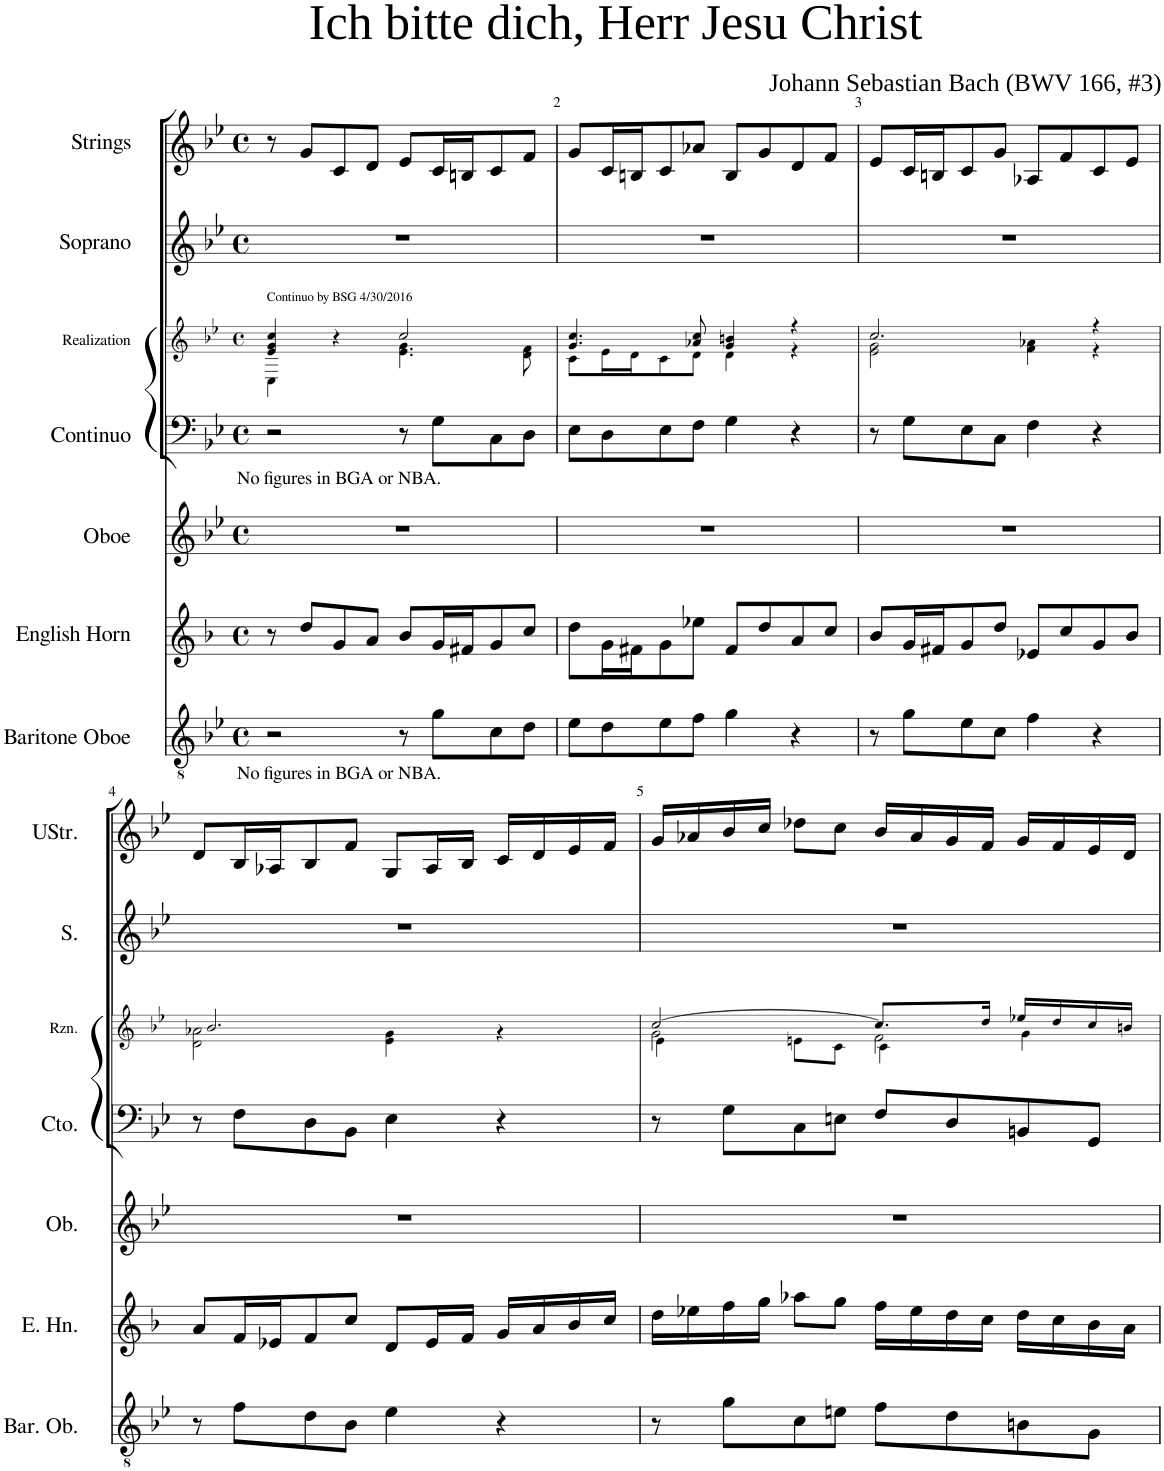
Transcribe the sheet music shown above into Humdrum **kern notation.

**kern	**kern	**kern	**kern	**kern	**kern	**kern
*part7	*part6	*part5	*part4	*part3	*part2	*part1
*staff7	*staff6	*staff5	*staff4	*staff3	*staff2	*staff1
*I"Baritone Oboe	*I"English Horn	*I"Oboe	*I"Continuo	*I"Realization	*I"Soprano	*I"Strings
*I'Bar. Ob.	*I'E. Hn.	*I'Ob.	*I'Cto.	*I'Rzn.	*I'S.	*
*	*	*	*	*stria5	*	*
*clefGv2	*clefG2	*clefG2	*clefF4	*clefG2	*clefG2	*clefG2
*	*Trd4c7	*	*	*	*	*
*k[b-e-]	*k[b-]	*k[b-e-]	*k[b-e-]	*k[b-e-]	*k[b-e-]	*k[b-e-]
*M4/4	*M4/4	*M4/4	*M4/4	*M4/4	*M4/4	*M4/4
*met(c)	*met(c)	*met(c)	*met(c)	*met(c)	*met(c)	*met(c)
=1	=1	=1	=1	=1	=1	=1
*	*	*	*	*^	*	*
!	!	!	!	!LO:TX:a:t=Continuo by BSG 4/30/2016	!	!	!
!	!	!	!LO:TX:b:t=No figures in BGA or NBA.	!	!	!	!
!LO:TX:b:t=No figures in BGA or NBA.	!	!	!	!	!	!	!
2r	8r	1r	2r	4e-/ 4g/ 4cc/	4C\	1r	8r
.	8dd/L	.	.	.	.	.	8g/L
.	8g/	.	.	4r	4ryy	.	8c/
.	8a/J	.	.	.	.	.	8d/J
8r	8b-/L	.	8r	2cc/	4.e-\ 4.g\	.	8e-/L
8g\L	16g/L	.	8G\L	.	.	.	16c/L
.	16f#X/J	.	.	.	.	.	16Bn/J
8c\	8g/	.	8C\	.	.	.	8c/
8d\J	8cc/J	.	8D\J	.	8d\ 8f\	.	8f/J
=2	=2	=2	=2	=2	=2	=2	=2
8e-\L	8dd\L	1r	8E-\L	4.g/ 4.cc/	8c\L	1r	8g/L
8d\	16g\L	.	8D\	.	16e-\L	.	16c/L
.	16f#X\J	.	.	.	16d\J	.	16Bn/J
8e-\	8g\	.	8E-\	.	8c\	.	8c/
8f\J	8ee-X\J	.	8F\J	8a-X/ 8cc/	8d\J	.	8a-X/J
4g\	8f#/L	.	4G\	4g/ 4bn/	4d\	.	8B/L
.	8dd/	.	.	.	.	.	8g/
4r	8a/	.	4r	4r	4r	.	8d/
.	8cc/J	.	.	.	.	.	8f/J
=3	=3	=3	=3	=3	=3	=3	=3
8r	8b-/L	1r	8r	2.cc/	2e-\ 2g\	1r	8e-/L
8g\L	16g/L	.	8G\L	.	.	.	16c/L
.	16f#X/J	.	.	.	.	.	16Bn/J
8e-\	8g/	.	8E-\	.	.	.	8c/
8c\J	8dd/J	.	8C\J	.	.	.	8g/J
4f\	8e-X/L	.	4F\	.	4f\ 4a-X\	.	8A-X/L
.	8cc/	.	.	.	.	.	8f/
4r	8g/	.	4r	4r	4r	.	8c/
.	8b-/J	.	.	.	.	.	8e-/J
!!LO:LB:g=z
=4	=4	=4	=4	=4	=4	=4	=4
8r	8a/L	1r	8r	2.b-/	2d\ 2a-X\	1r	8d/L
8f\L	16f/L	.	8F\L	.	.	.	16B-/L
.	16e-X/J	.	.	.	.	.	16A-X/J
8d\	8f/	.	8D\	.	.	.	8B-/
8B-\J	8cc/J	.	8BB-\J	.	.	.	8f/J
4e-\	8d/L	.	4E-\	.	4e-\ 4g\	.	8G/L
.	16e-/L	.	.	.	.	.	16A-/L
.	16f/JJ	.	.	.	.	.	16B-/JJ
4r	16g/LL	.	4r	4ryy	4r	.	16c/LL
.	16a/	.	.	.	.	.	16d/
.	16b-/	.	.	.	.	.	16e-/
.	16cc/JJ	.	.	.	.	.	16f/JJ
=5	=5	=5	=5	=5	=5	=5	=5
*	*	*	*	*	*^	*	*
8r	16dd\LL	1r	8r	[2cc/	2g\	4e-\	1r	16g/LL
.	16ee-X\	.	.	.	.	.	.	16a-X/
8g\L	16ff\	.	8G\L	.	.	.	.	16b-/
.	16gg\JJ	.	.	.	.	.	.	16cc/JJ
8c\	8aa-X\L	.	8C\	.	.	8en\L	.	8dd-X\L
8en\J	8gg\J	.	8En\J	.	.	8c\J	.	8cc\J
8f\L	16ff\LL	.	8F/L	8.cc/L]	2f\	4c\	.	16b-/LL
.	16ee-\	.	.	.	.	.	.	16a-/
8d\	16dd\	.	8D/	.	.	.	.	16g/
.	16cc\JJ	.	.	16dd/Jk	.	.	.	16f/JJ
8Bn\	16dd\LL	.	8BBn/	16ee-X/LL	.	4g\	.	16g/LL
.	16cc\	.	.	16dd/	.	.	.	16f/
8G\J	16b-\	.	8GG/J	16cc/	.	.	.	16e-/
.	16a\JJ	.	.	16bn/JJ	.	.	.	16d/JJ
*	*	*	*	*v	*v	*v	*	*
=	=	=	=	=	=	=
*-	*-	*-	*-	*-	*-	*-
